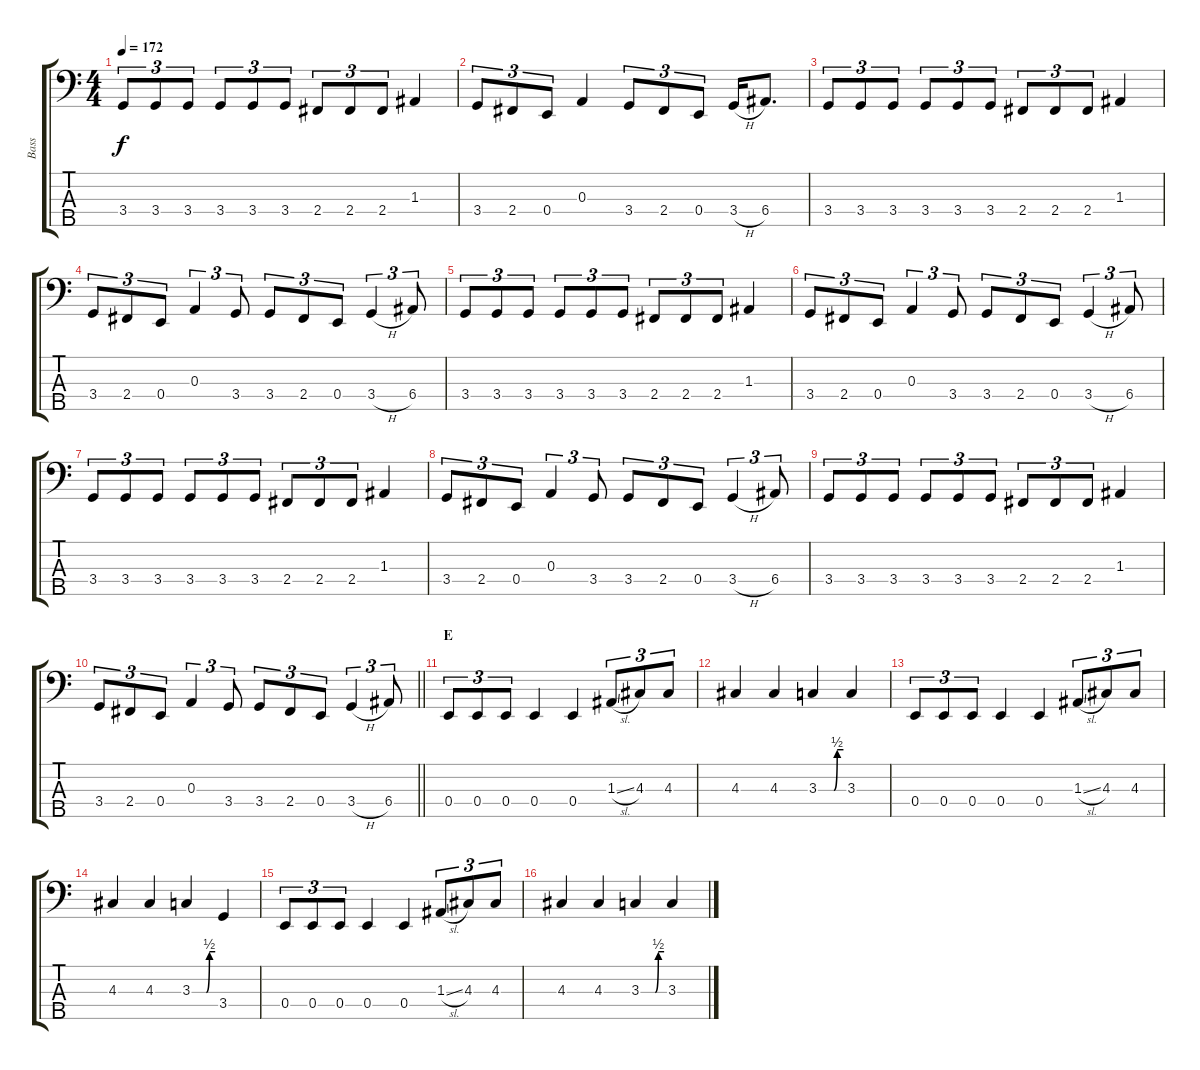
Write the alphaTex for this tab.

\track ("Bass" "Bass") {instrument electricbasspick}
\staff {score tabs}
\tuning (G2 D2 A1 E1 B0) {hide}
\ts (4 4)
\tempo 172
\clef f4
\ks c
3.4.8{tu (3 2) dy f} 3.4.8{tu (3 2)} 3.4.8{tu (3 2)} 3.4.8{tu (3 2)} 3.4.8{tu (3 2)} 3.4.8{tu (3 2)} 2.4.8{tu (3 2)} 2.4.8{tu (3 2)} 2.4.8{tu (3 2)} 1.3.4 |
3.4.8{tu (3 2)} 2.4.8{tu (3 2)} 0.4.8{tu (3 2)} 0.3.4 3.4.8{tu (3 2)} 2.4.8{tu (3 2)} 0.4.8{tu (3 2)} 3.4{h}.16 6.4.8{d} |
3.4.8{tu (3 2)} 3.4.8{tu (3 2)} 3.4.8{tu (3 2)} 3.4.8{tu (3 2)} 3.4.8{tu (3 2)} 3.4.8{tu (3 2)} 2.4.8{tu (3 2)} 2.4.8{tu (3 2)} 2.4.8{tu (3 2)} 1.3.4 |
3.4.8{tu (3 2)} 2.4.8{tu (3 2)} 0.4.8{tu (3 2)} 0.3.4{tu (3 2)} 3.4.8{tu (3 2)} 3.4.8{tu (3 2)} 2.4.8{tu (3 2)} 0.4.8{tu (3 2)} 3.4{h}.4{tu (3 2)} 6.4.8{tu (3 2)} |
3.4.8{tu (3 2)} 3.4.8{tu (3 2)} 3.4.8{tu (3 2)} 3.4.8{tu (3 2)} 3.4.8{tu (3 2)} 3.4.8{tu (3 2)} 2.4.8{tu (3 2)} 2.4.8{tu (3 2)} 2.4.8{tu (3 2)} 1.3.4 |
3.4.8{tu (3 2)} 2.4.8{tu (3 2)} 0.4.8{tu (3 2)} 0.3.4{tu (3 2)} 3.4.8{tu (3 2)} 3.4.8{tu (3 2)} 2.4.8{tu (3 2)} 0.4.8{tu (3 2)} 3.4{h}.4{tu (3 2)} 6.4.8{tu (3 2)} |
3.4.8{tu (3 2)} 3.4.8{tu (3 2)} 3.4.8{tu (3 2)} 3.4.8{tu (3 2)} 3.4.8{tu (3 2)} 3.4.8{tu (3 2)} 2.4.8{tu (3 2)} 2.4.8{tu (3 2)} 2.4.8{tu (3 2)} 1.3.4 |
3.4.8{tu (3 2)} 2.4.8{tu (3 2)} 0.4.8{tu (3 2)} 0.3.4{tu (3 2)} 3.4.8{tu (3 2)} 3.4.8{tu (3 2)} 2.4.8{tu (3 2)} 0.4.8{tu (3 2)} 3.4{h}.4{tu (3 2)} 6.4.8{tu (3 2)} |
3.4.8{tu (3 2)} 3.4.8{tu (3 2)} 3.4.8{tu (3 2)} 3.4.8{tu (3 2)} 3.4.8{tu (3 2)} 3.4.8{tu (3 2)} 2.4.8{tu (3 2)} 2.4.8{tu (3 2)} 2.4.8{tu (3 2)} 1.3.4 |
\barLineRight lightlight
3.4.8{tu (3 2)} 2.4.8{tu (3 2)} 0.4.8{tu (3 2)} 0.3.4{tu (3 2)} 3.4.8{tu (3 2)} 3.4.8{tu (3 2)} 2.4.8{tu (3 2)} 0.4.8{tu (3 2)} 3.4{h}.4{tu (3 2)} 6.4.8{tu (3 2)} |
\section ("" "E")
0.4.8{tu (3 2)} 0.4.8{tu (3 2)} 0.4.8{tu (3 2)} 0.4.4 0.4.4 1.3{sl}.8{tu (3 2)} 4.3.8{tu (3 2)} 4.3.8{tu (3 2)} |
4.3.4 4.3.4 3.3{be (custom 0 0 37 0 45 2 60 2)}.4 3.3.4 |
0.4.8{tu (3 2)} 0.4.8{tu (3 2)} 0.4.8{tu (3 2)} 0.4.4 0.4.4 1.3{sl}.8{tu (3 2)} 4.3.8{tu (3 2)} 4.3.8{tu (3 2)} |
4.3.4 4.3.4 3.3{be (custom 0 0 37 0 45 2 60 2)}.4 3.4.4 |
0.4.8{tu (3 2)} 0.4.8{tu (3 2)} 0.4.8{tu (3 2)} 0.4.4 0.4.4 1.3{sl}.8{tu (3 2)} 4.3.8{tu (3 2)} 4.3.8{tu (3 2)} |
4.3.4 4.3.4 3.3{be (custom 0 0 37 0 45 2 60 2)}.4 3.3.4
